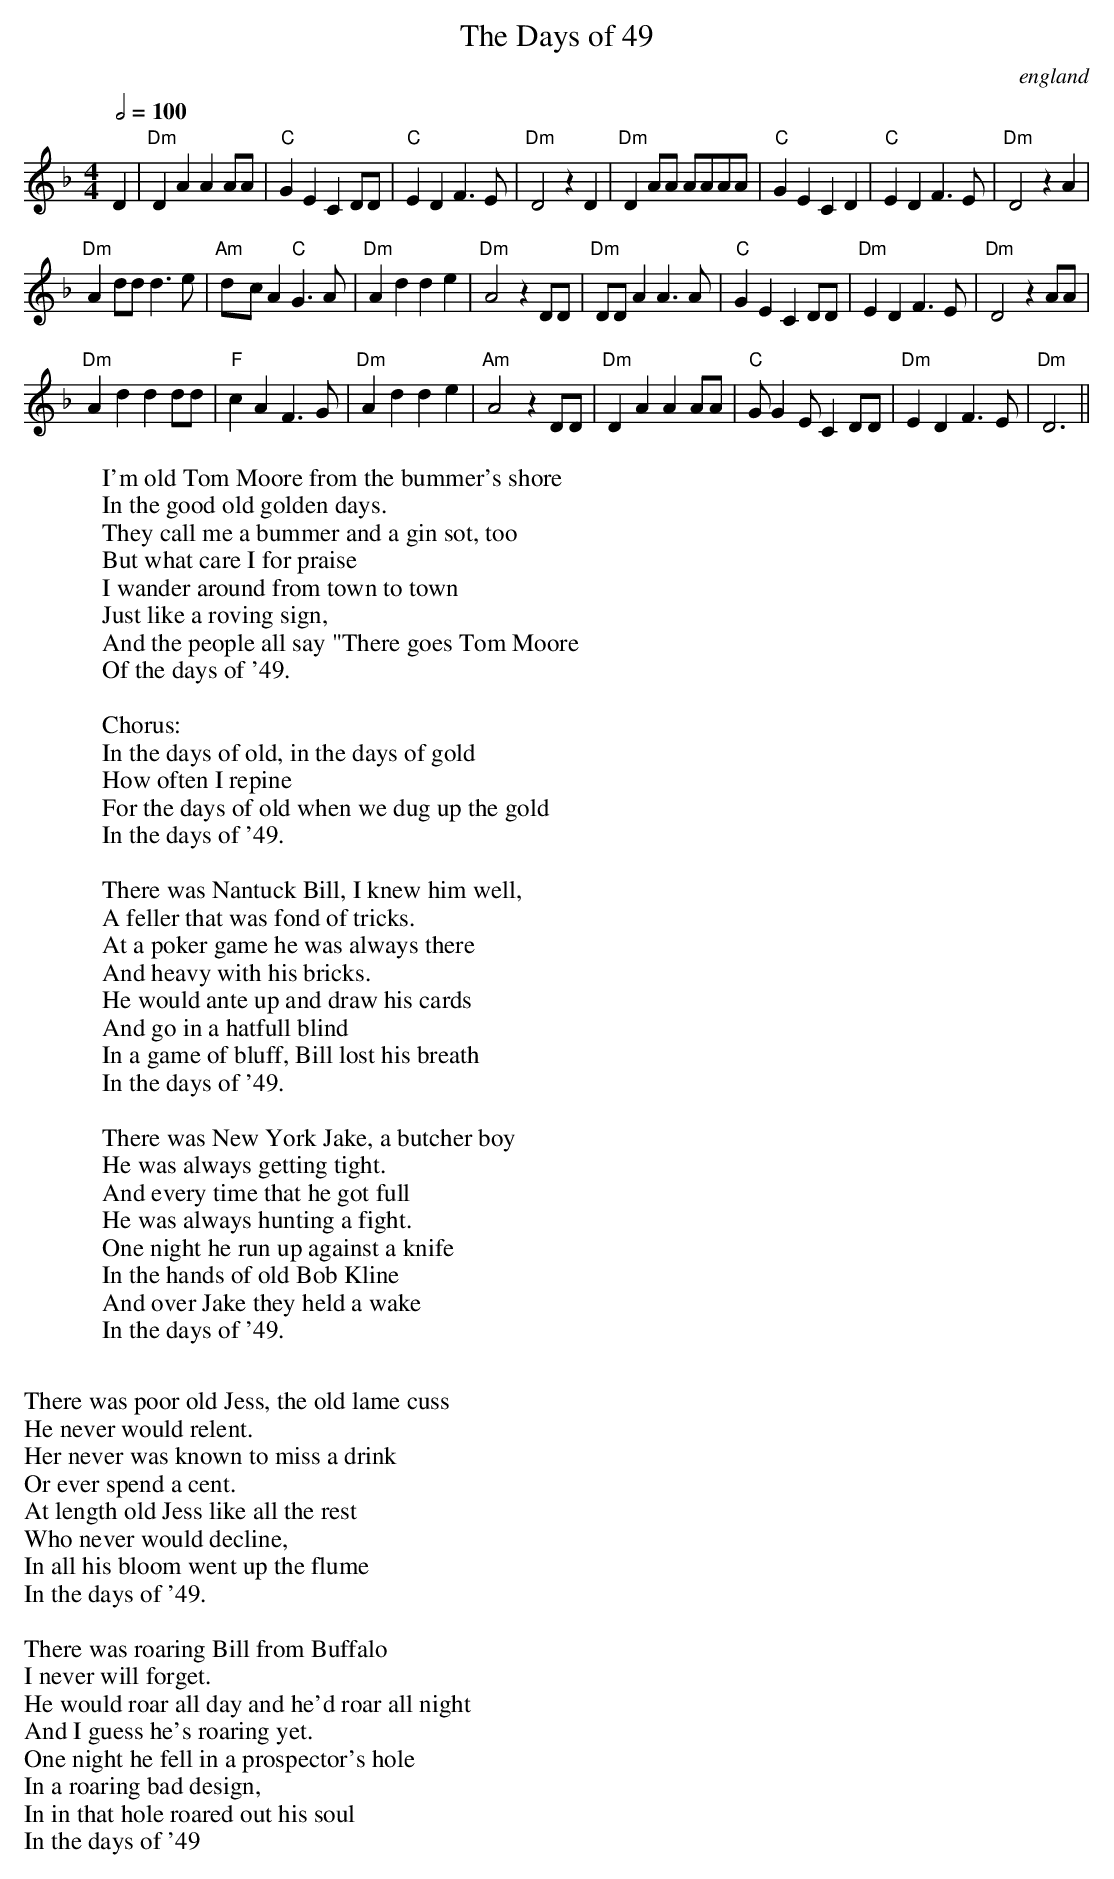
X:1
T:Days of 49, The
O:england
M:4/4
L:1/8
Q:2/4=100
W:I'm old Tom Moore from the bummer's shore
W:In the good old golden days.
W:They call me a bummer and a gin sot, too
W:But what care I for praise
W:I wander around from town to town
W:Just like a roving sign,
W:And the people all say "There goes Tom Moore
W:Of the days of '49.
W:
W:  Chorus:
W:  In the days of old, in the days of gold
W:  How often I repine
W:  For the days of old when we dug up the gold
W:  In the days of '49.
W:
W:There was Nantuck Bill, I knew him well,
W:A feller that was fond of tricks.
W:At a poker game he was always there
W:And heavy with his bricks.
W:He would ante up and draw his cards
W:And go in a hatfull blind
W:In a game of bluff, Bill lost his breath
W:In the days of '49.
W:
W:There was New York Jake, a butcher boy
W:He was always getting tight.
W:And every time that he got full
W:He was always hunting a fight.
W:One night he run up against a knife
W:In the hands of old Bob Kline
W:And over Jake they held a wake
W:In the days of '49.
W:
W:There was poor old Jess, the old lame cuss
W:He never would relent.
W:Her never was known to miss a drink
W:Or ever spend a cent.
W:At length old Jess like all the rest
W:Who never would decline,
W:In all his bloom went up the flume
W:In the days of '49.
W:
W:There was roaring Bill from Buffalo
W:I never will forget.
W:He would roar all day and he'd roar all night
W:And I guess he's roaring yet.
W:One night he fell in a prospector's hole
W:In a roaring bad design,
W:In in that hole roared out his soul
W:In the days of '49
K:F
D2|"Dm"D2A2 A2AA|"C"G2E2 C2DD|"C"E2D2 F3E|"Dm"D4 z2D2|\
"Dm"D2AA AAAA|"C"G2E2 C2D2|"C"E2D2 F3E|"Dm"D4 z2A2|
"Dm"A2dd d3e|"Am"d-cA2 "C"G3A|"Dm"A2d2 d2e2|"Dm"A4 z2DD|\
"Dm"DDA2 A3A|"C"G2E2 C2DD|"Dm"E2D2 F3E|"Dm"D4 z2AA|
"Dm"A2d2 d2dd|"F"c2A2 F3G|"Dm"A2d2 d2e2|"Am"A4 z2DD|\
"Dm"D2A2 A2AA|"C"GG2E C2DD|"Dm"E2D2 F3E|"Dm"D6||
